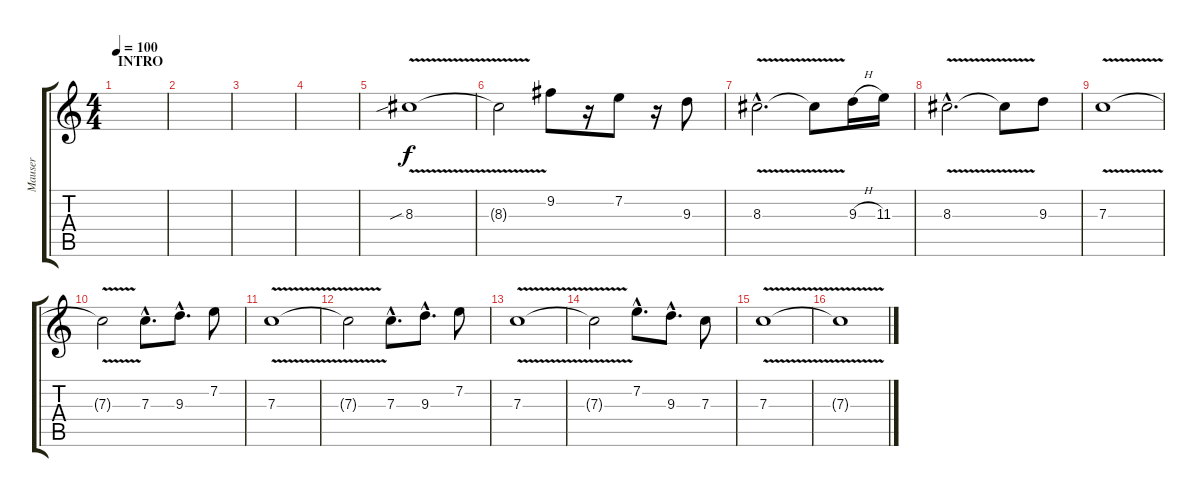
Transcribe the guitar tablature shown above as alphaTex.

\track ("Mauser" "Mauser") {instrument electricguitarjazz}
\staff {score tabs}
\tuning (D4 A3 F3 C3 G2 D2) {hide}
\ts (4 4)
\section ("" "INTRO")
\tempo 100
\clef g2
\ks c
|
|
|
|
8.3{v sib}.1 |
8.3{t}.2 9.2.8 r.16 7.2.8 r.16 9.3.8 |
8.3{v hac}.2{d} 8.3{t}.8 9.3{h}.16 11.3.16 |
8.3{v hac}.2{d} 8.3{t}.8 9.3.8 |
7.3{v}.1 |
7.3{t}.2 7.3{hac}.8{d} 9.3{hac}.8{d} 7.2.8 |
7.3{v}.1 |
7.3{t}.2 7.3{hac}.8{d} 9.3{hac}.8{d} 7.2.8 |
7.3{v}.1 |
7.3{t}.2 7.2{hac}.8{d} 9.3{hac}.8{d} 7.3.8 |
7.3{v}.1 |
7.3{t}.1
